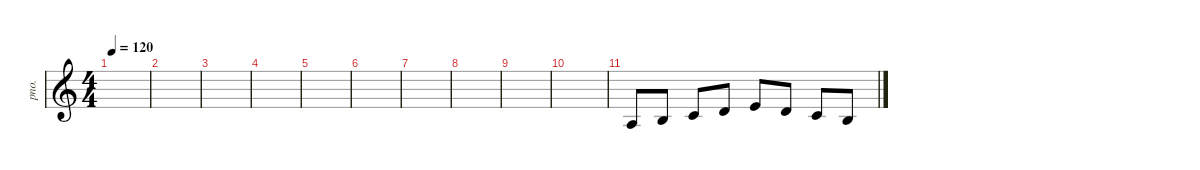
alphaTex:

\defaultSystemsLayout 4
\hideDynamics
\bracketExtendMode nobrackets
\otherSystemsTrackNameOrientation horizontal
\track ("Clean Bass" "pno.") {instrument acousticgrandpiano}
\staff {score}
\tuning (E4 B3 G3 D3 A2 E2)
\ts (4 4)
\tempo 120
\clef g2
\ks c
|
|
|
|
|
|
|
|
|
|
2.3.8{beam Up} 0.2.8{beam Up} 1.2.8{beam Up} 3.2.8{beam Up} 5.2.8{beam Up} 3.2.8{beam Up} 1.2.8{beam Up} 0.2.8{beam Up}
